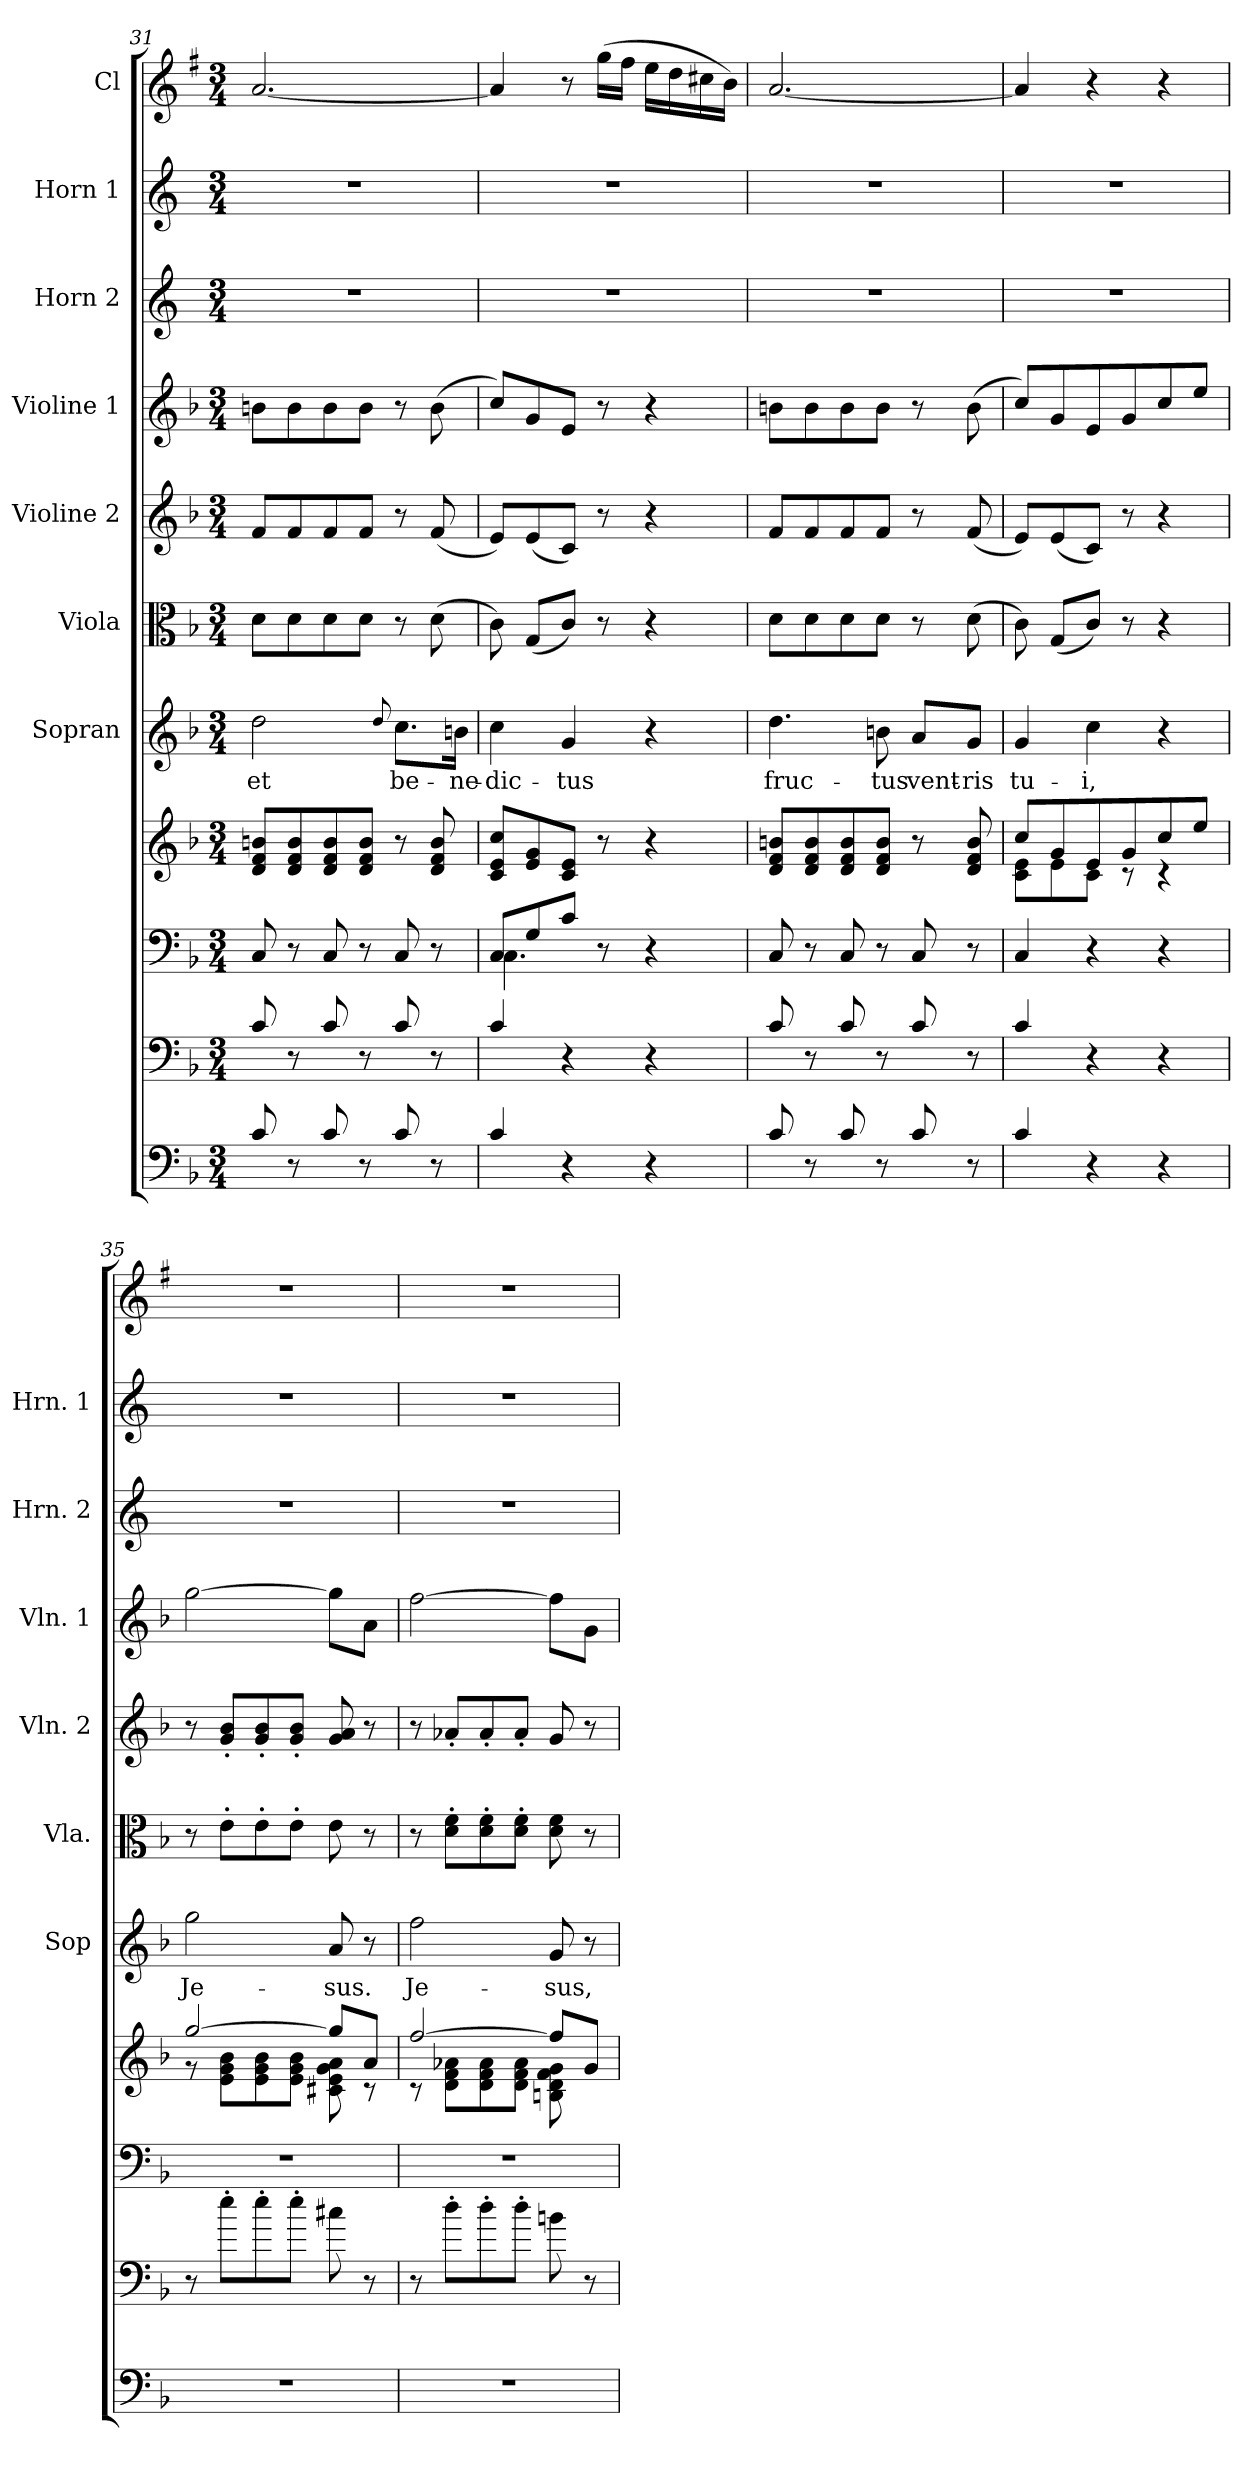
**kern	**kern	**kern	**kern	**kern	**text	**kern	**kern	**kern	**kern	**kern	**kern
*part10	*part9	*part8	*part8	*part7	*part7	*part6	*part5	*part4	*part3	*part2	*part1
*staff11	*staff10	*staff9	*staff8	*staff7	*staff7	*staff6	*staff5	*staff4	*staff3	*staff2	*staff1
*	*	*	*	*I"Sopran	*	*I"Viola	*I"Violine 2	*I"Violine 1	*I"Horn 2	*I"Horn 1	*I"Cl
*	*	*	*	*I'Sop	*	*I'Vla.	*I'Vln. 2	*I'Vln. 1	*I'Hrn. 2	*I'Hrn. 1	*
*clefF4	*clefF4	*clefF4	*clefG2	*clefG2	*	*clefC3	*clefG2	*clefG2	*clefG2	*clefG2	*clefG2
*ITrd7c12	*ITrd7c12	*	*	*	*	*	*	*	*ITrd4c7	*ITrd4c7	*ITrd1c2
*k[b-]	*k[b-]	*k[b-]	*k[b-]	*k[b-]	*	*k[b-]	*k[b-]	*k[b-]	*k[b-]	*k[b-]	*k[b-]
*F:	*F:	*F:	*F:	*F:	*	*F:	*F:	*F:	*F:	*F:	*F:
*M3/4	*M3/4	*M3/4	*M3/4	*M3/4	*	*M3/4	*M3/4	*M3/4	*M3/4	*M3/4	*M3/4
=31	=31	=31	=31	=31	=31	=31	=31	=31	=31	=31	=31
!	!	!	!	!	!LO:LY:b	!	!	!	!	!	!
8C/	8C/	8C/	8d/ 8f/ 8bn/L	2dd\	et	8d\L	8f/L	8bn\L	2.r	2.r	[2.g/
8r	8r	8r	8d/ 8f/ 8b/	.	.	8d\	8f/	8b\	.	.	.
8C/	8C/	8C/	8d/ 8f/ 8b/	.	.	8d\	8f/	8b\	.	.	.
8r	8r	8r	8d/ 8f/ 8b/J	.	.	8d\J	8f/J	8b\J	.	.	.
.	.	.	.	8qqdd/	.	.	.	.	.	.	.
!	!	!	!	!	!LO:LY:b	!	!	!	!	!	!
8C/	8C/	8C/	8r	8.cc\L	be-	8r	8r	8r	.	.	.
8r	8r	8r	8d/ 8f/ 8b/	.	.	(>8d\	(<8f/	(>8b\	.	.	.
!	!	!	!	!	!LO:LY:b	!	!	!	!	!	!
.	.	.	.	16bn\Jk	-ne-	.	.	.	.	.	.
=32	=32	=32	=32	=32	=32	=32	=32	=32	=32	=32	=32
*	*	*^	*	*	*	*	*	*	*	*	*
!	!	!	!	!	!	!LO:LY:b	!	!	!	!	!	!
4C/	4C/	8C/L	4.C\	8c/ 8e/ 8cc/L	4cc\	-dic-	8c\)	8e/L)	8cc/L)	2.r	2.r	4g/]
.	.	8G/	.	8e/ 8g/	.	.	(<8G/L	(<8e/	8g/	.	.	.
!	!	!	!	!	!	!LO:LY:b	!	!	!	!	!	!
4r	4r	8c/J	.	8c/ 8e/J	4g/	-tus	8c/J)	8c/J)	8e/J	.	.	8r
.	.	8r	4.ryy	8r	.	.	8r	8r	8r	.	.	(>16ff\LL
.	.	.	.	.	.	.	.	.	.	.	.	16ee\JJ
4r	4r	4r	.	4r	4r	.	4r	4r	4r	.	.	16dd\LL
.	.	.	.	.	.	.	.	.	.	.	.	16cc\
.	.	.	.	.	.	.	.	.	.	.	.	16bn\
.	.	.	.	.	.	.	.	.	.	.	.	16a\JJ)
*	*	*v	*v	*	*	*	*	*	*	*	*	*
=33	=33	=33	=33	=33	=33	=33	=33	=33	=33	=33	=33
!	!	!	!	!	!LO:LY:b	!	!	!	!	!	!
8C/	8C/	8C/	8d/ 8f/ 8bn/L	4.dd\	fruc-	8d\L	8f/L	8bn\L	2.r	2.r	[2.g/
8r	8r	8r	8d/ 8f/ 8b/	.	.	8d\	8f/	8b\	.	.	.
8C/	8C/	8C/	8d/ 8f/ 8b/	.	.	8d\	8f/	8b\	.	.	.
!	!	!	!	!	!LO:LY:b	!	!	!	!	!	!
8r	8r	8r	8d/ 8f/ 8b/J	8bn\	-tus	8d\J	8f/J	8b\J	.	.	.
!	!	!	!	!	!LO:LY:b	!	!	!	!	!	!
8C/	8C/	8C/	8r	8a/L	vent-	8r	8r	8r	.	.	.
!	!	!	!	!	!LO:LY:b	!	!	!	!	!	!
8r	8r	8r	8d/ 8f/ 8b/	8g/J	-ris	(>8d\	(<8f/	(>8b\	.	.	.
!!LO:PB:g=z
=34	=34	=34	=34	=34	=34	=34	=34	=34	=34	=34	=34
*	*	*	*^	*	*	*	*	*	*	*	*
!	!	!	!	!	!	!LO:LY:b	!	!	!	!	!	!
4C/	4C/	4C/	8cc/L	8c\ 8e\L	4g/	tu-	8c\)	8e/L)	8cc/L)	2.r	2.r	4g/]
.	.	.	8g/	8e\	.	.	(<8G/L	(<8e/	8g/	.	.	.
!	!	!	!	!	!	!LO:LY:b	!	!	!	!	!	!
4r	4r	4r	8e/	8c\J	4cc\	-i,	8c/J)	8c/J)	8e/	.	.	4r
.	.	.	8g/	8rc	.	.	8r	8r	8g/	.	.	.
4r	4r	4r	8cc/	4rc	4r	.	4r	4r	8cc/	.	.	4r
.	.	.	8ee/J	.	.	.	.	.	8ee/J	.	.	.
=35	=35	=35	=35	=35	=35	=35	=35	=35	=35	=35	=35	=35
!	!	!	!	!	!	!LO:LY:b	!	!	!	!	!	!
2.r	8r	2.r	[>2gg/	8rg	2gg\	Je-	8r	8r	[2gg\	2.r	2.r	2.r
.	8e'>\L	.	.	8e\ 8g\ 8b-\L	.	.	8e'>\L	8g/'< 8b-/'<L	.	.	.	.
.	8e'>\	.	.	8e\ 8g\ 8b-\	.	.	8e'>\	8g/'< 8b-/'<	.	.	.	.
.	8e'>\J	.	.	8e\ 8g\ 8b-\J	.	.	8e'>\J	8g/'< 8b-/'<J	.	.	.	.
!	!	!	!	!	!	!LO:LY:b	!	!	!	!	!	!
.	8c#X\	.	8gg/L]	8c#X\ 8e\ 8g\ 8a\	8a/	-sus.	8e\	8g/ 8a/	8gg\L]	.	.	.
.	8r	.	8a/J	8rc	8r	.	8r	8r	8a\J	.	.	.
=36	=36	=36	=36	=36	=36	=36	=36	=36	=36	=36	=36	=36
!	!	!	!	!	!	!LO:LY:b	!	!	!	!	!	!
2.r	8r	2.r	[>2ff/	8rc	2ff\	Je-	8r	8r	[2ff\	2.r	2.r	2.r
.	8d'>\L	.	.	8d\ 8f\ 8a-X\L	.	.	8d\'> 8f\'>L	8a-X'</L	.	.	.	.
.	8d'>\	.	.	8d\ 8f\ 8a-\	.	.	8d\'> 8f\'>	8a-'</	.	.	.	.
.	8d'>\J	.	.	8d\ 8f\ 8a-\J	.	.	8d\'> 8f\'>J	8a-'</J	.	.	.	.
!	!	!	!	!	!	!LO:LY:b	!	!	!	!	!	!
.	8Bn\	.	8ff/L]	8Bn\ 8d\ 8f\ 8g\	8g/	-sus,	8d\ 8f\	8g/	8ff\L]	.	.	.
.	8r	.	8g/J	8ryy	8r	.	8r	8r	8g\J	.	.	.
*	*	*	*v	*v	*	*	*	*	*	*	*	*
=	=	=	=	=	=	=	=	=	=	=	=
*-	*-	*-	*-	*-	*-	*-	*-	*-	*-	*-	*-
